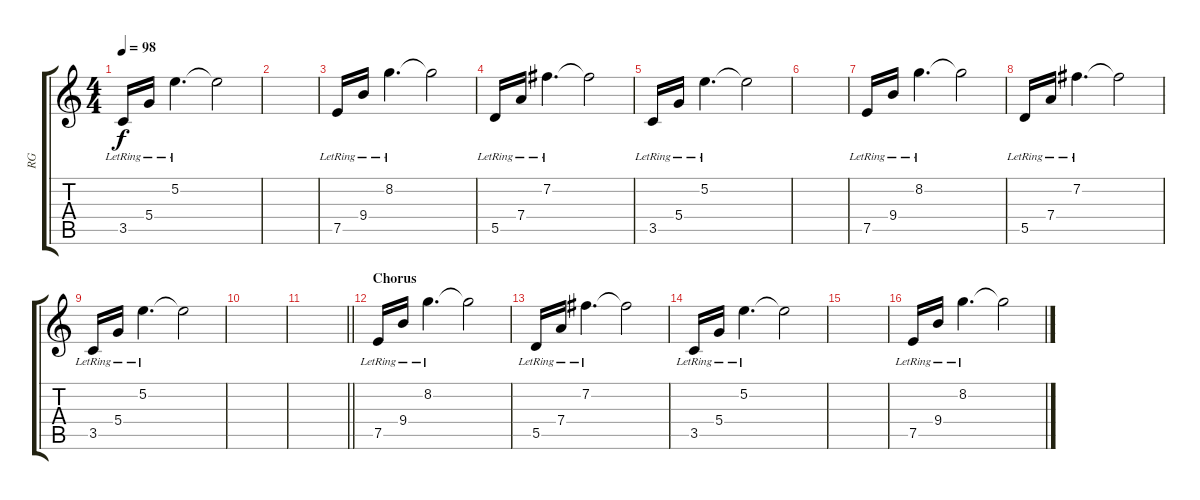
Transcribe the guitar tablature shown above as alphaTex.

\track ("RG" "RG") {instrument acousticguitarsteel}
\staff {score tabs}
\tuning (E4 B3 G3 D3 A2 E2) {hide}
\ts (4 4)
\tempo 98
\clef g2
\ks c
3.5{lr}.16{dy f} 5.4{lr}.16 5.2{lr}.4{d} 5.2{t}.2 |
|
7.5{lr}.16 9.4{lr}.16 8.2{lr}.4{d} 8.2{t}.2 |
5.5{lr}.16 7.4{lr}.16 7.2{lr}.4{d} 7.2{t}.2 |
3.5{lr}.16 5.4{lr}.16 5.2{lr}.4{d} 5.2{t}.2 |
|
7.5{lr}.16 9.4{lr}.16 8.2{lr}.4{d} 8.2{t}.2 |
5.5{lr}.16 7.4{lr}.16 7.2{lr}.4{d} 7.2{t}.2 |
3.5{lr}.16 5.4{lr}.16 5.2{lr}.4{d} 5.2{t}.2 |
|
\barLineRight lightlight
|
\section ("" "Chorus")
7.5{lr}.16 9.4{lr}.16 8.2{lr}.4{d} 8.2{t}.2 |
5.5{lr}.16 7.4{lr}.16 7.2{lr}.4{d} 7.2{t}.2 |
3.5{lr}.16 5.4{lr}.16 5.2{lr}.4{d} 5.2{t}.2 |
|
7.5{lr}.16 9.4{lr}.16 8.2{lr}.4{d} 8.2{t}.2
